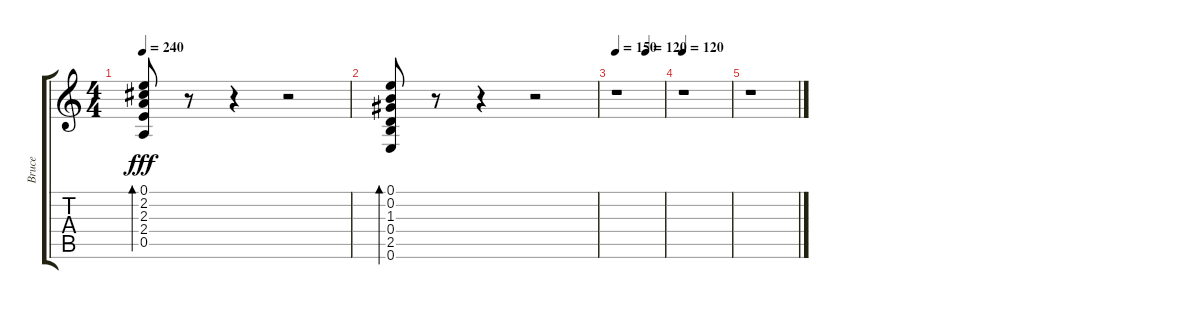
\track ("Bruce" "Bruce") {instrument acousticguitarnylon}
\staff {score tabs}
\tuning (E4 B3 G3 D3 A2 E2) {hide}
\ts (4 4)
\tempo 240
\clef g2
\ks c
(0.1 2.2 2.3 2.4 0.5).8{bd 60 dy fff} r.8 r.4 r.2 |
(0.1 0.2 1.3 0.4 2.5 0.6).8{bd 60} r.8 r.4 r.2 |
\tempo 150
\tempo (120 0.625)
r.1 |
\tempo 120
r.1 |
r.1
